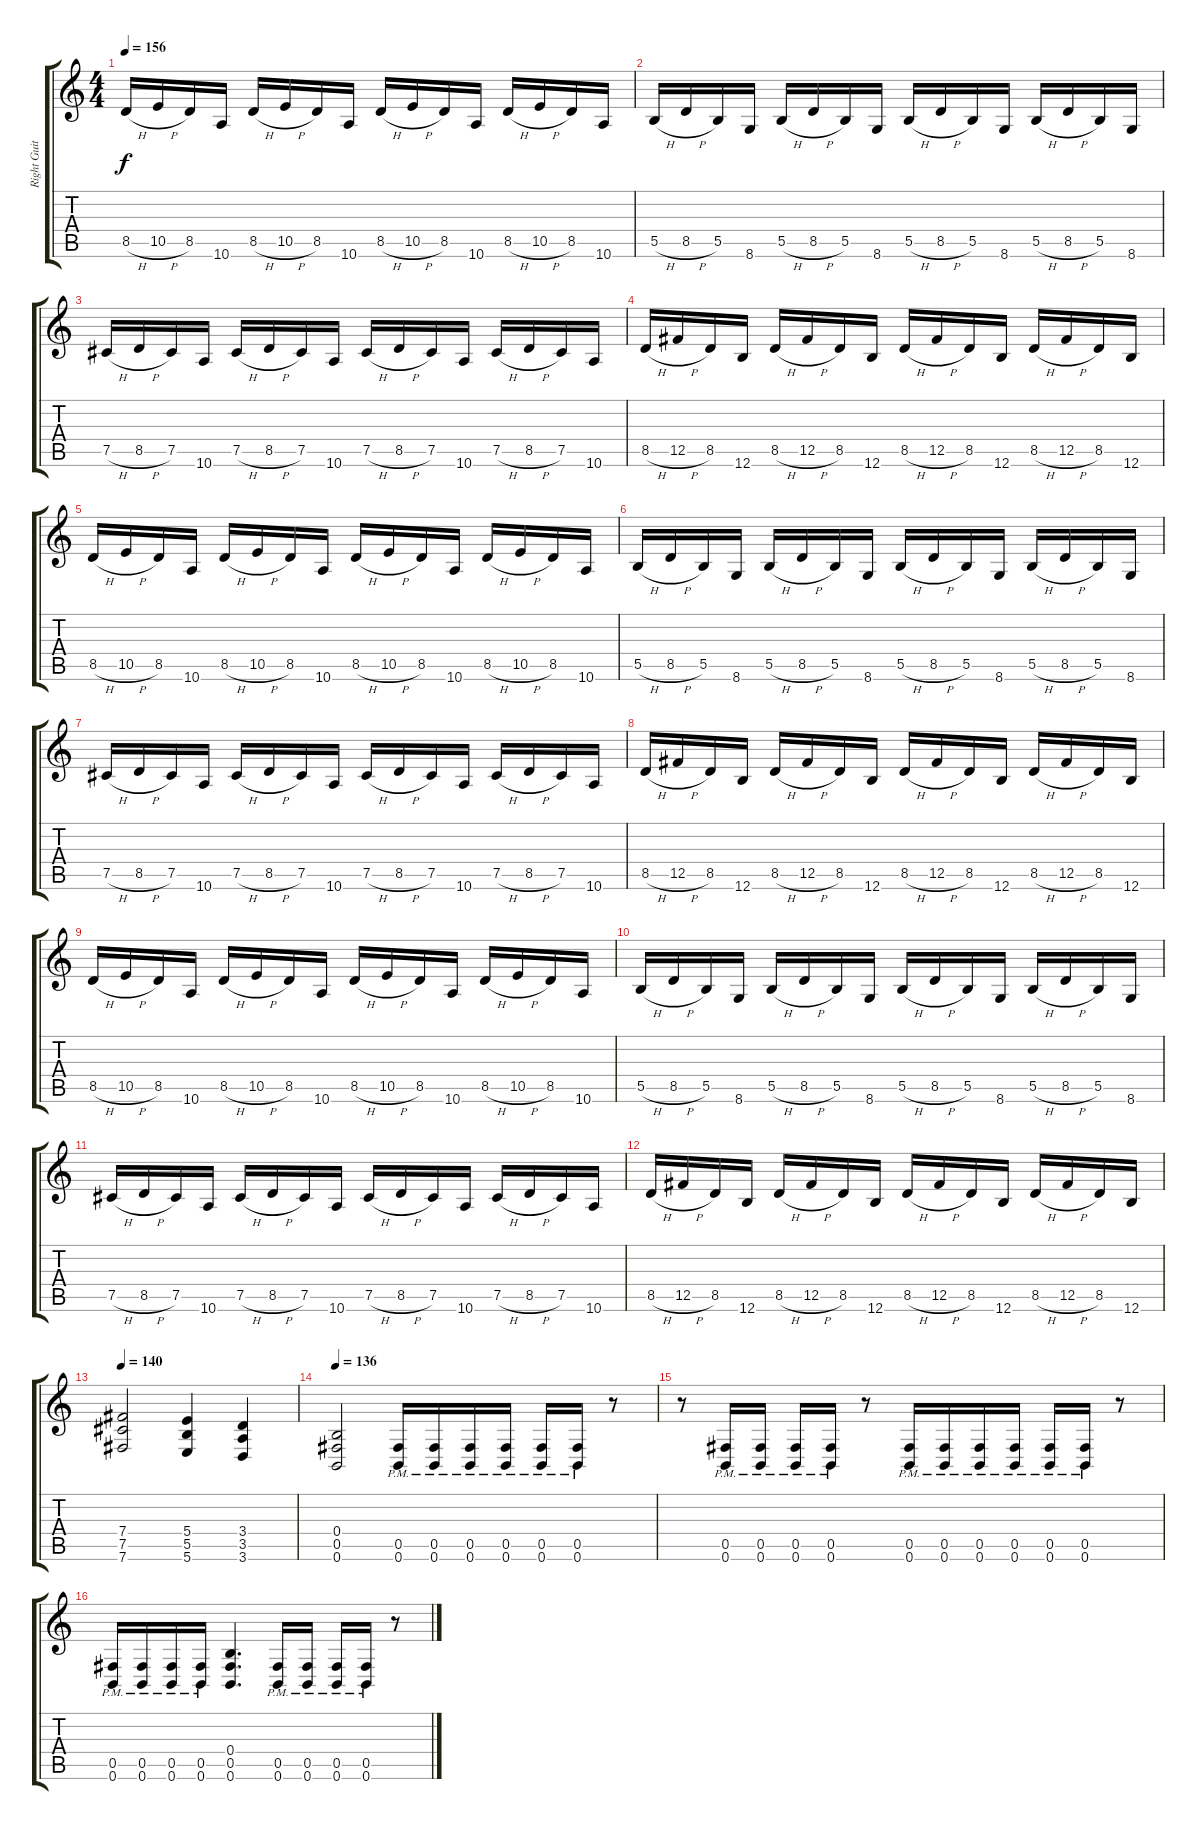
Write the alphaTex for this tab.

\track ("Right Guitar" "Right Guit") {instrument distortionguitar}
\staff {score tabs}
\tuning (Db4 Ab3 E3 B2 Gb2 B1) {hide}
\ts (4 4)
\tempo 156
\clef g2
\ks c
8.5{h}.16{dy f} 10.5{h}.16 8.5.16 10.6.16 8.5{h}.16 10.5{h}.16 8.5.16 10.6.16 8.5{h}.16 10.5{h}.16 8.5.16 10.6.16 8.5{h}.16 10.5{h}.16 8.5.16 10.6.16 |
5.5{h}.16 8.5{h}.16 5.5.16 8.6.16 5.5{h}.16 8.5{h}.16 5.5.16 8.6.16 5.5{h}.16 8.5{h}.16 5.5.16 8.6.16 5.5{h}.16 8.5{h}.16 5.5.16 8.6.16 |
7.5{h}.16 8.5{h}.16 7.5.16 10.6.16 7.5{h}.16 8.5{h}.16 7.5.16 10.6.16 7.5{h}.16 8.5{h}.16 7.5.16 10.6.16 7.5{h}.16 8.5{h}.16 7.5.16 10.6.16 |
8.5{h}.16 12.5{h}.16 8.5.16 12.6.16 8.5{h}.16 12.5{h}.16 8.5.16 12.6.16 8.5{h}.16 12.5{h}.16 8.5.16 12.6.16 8.5{h}.16 12.5{h}.16 8.5.16 12.6.16 |
8.5{h}.16 10.5{h}.16 8.5.16 10.6.16 8.5{h}.16 10.5{h}.16 8.5.16 10.6.16 8.5{h}.16 10.5{h}.16 8.5.16 10.6.16 8.5{h}.16 10.5{h}.16 8.5.16 10.6.16 |
5.5{h}.16 8.5{h}.16 5.5.16 8.6.16 5.5{h}.16 8.5{h}.16 5.5.16 8.6.16 5.5{h}.16 8.5{h}.16 5.5.16 8.6.16 5.5{h}.16 8.5{h}.16 5.5.16 8.6.16 |
7.5{h}.16 8.5{h}.16 7.5.16 10.6.16 7.5{h}.16 8.5{h}.16 7.5.16 10.6.16 7.5{h}.16 8.5{h}.16 7.5.16 10.6.16 7.5{h}.16 8.5{h}.16 7.5.16 10.6.16 |
8.5{h}.16 12.5{h}.16 8.5.16 12.6.16 8.5{h}.16 12.5{h}.16 8.5.16 12.6.16 8.5{h}.16 12.5{h}.16 8.5.16 12.6.16 8.5{h}.16 12.5{h}.16 8.5.16 12.6.16 |
8.5{h}.16 10.5{h}.16 8.5.16 10.6.16 8.5{h}.16 10.5{h}.16 8.5.16 10.6.16 8.5{h}.16 10.5{h}.16 8.5.16 10.6.16 8.5{h}.16 10.5{h}.16 8.5.16 10.6.16 |
5.5{h}.16 8.5{h}.16 5.5.16 8.6.16 5.5{h}.16 8.5{h}.16 5.5.16 8.6.16 5.5{h}.16 8.5{h}.16 5.5.16 8.6.16 5.5{h}.16 8.5{h}.16 5.5.16 8.6.16 |
7.5{h}.16 8.5{h}.16 7.5.16 10.6.16 7.5{h}.16 8.5{h}.16 7.5.16 10.6.16 7.5{h}.16 8.5{h}.16 7.5.16 10.6.16 7.5{h}.16 8.5{h}.16 7.5.16 10.6.16 |
8.5{h}.16 12.5{h}.16 8.5.16 12.6.16 8.5{h}.16 12.5{h}.16 8.5.16 12.6.16 8.5{h}.16 12.5{h}.16 8.5.16 12.6.16 8.5{h}.16 12.5{h}.16 8.5.16 12.6.16 |
\tempo 140
(7.4 7.5 7.6).2 (5.4 5.5 5.6).4 (3.4 3.5 3.6).4 |
\tempo 136
(0.4 0.5 0.6).2 (0.5{pm} 0.6{pm}).16 (0.5{pm} 0.6{pm}).16 (0.5{pm} 0.6{pm}).16 (0.5{pm} 0.6{pm}).16 (0.5{pm} 0.6{pm}).16 (0.5{pm} 0.6{pm}).16 r.8 |
r.8 (0.5{pm} 0.6{pm}).16 (0.5{pm} 0.6{pm}).16 (0.5{pm} 0.6{pm}).16 (0.5{pm} 0.6{pm}).16 r.8 (0.5{pm} 0.6{pm}).16 (0.5{pm} 0.6{pm}).16 (0.5{pm} 0.6{pm}).16 (0.5{pm} 0.6{pm}).16 (0.5{pm} 0.6{pm}).16 (0.5{pm} 0.6{pm}).16 r.8 |
(0.5{pm} 0.6{pm}).16 (0.5{pm} 0.6{pm}).16 (0.5{pm} 0.6{pm}).16 (0.5{pm} 0.6{pm}).16 (0.4 0.5 0.6).4{d} (0.5{pm} 0.6{pm}).16 (0.5{pm} 0.6{pm}).16 (0.5{pm} 0.6{pm}).16 (0.5{pm} 0.6{pm}).16 r.8
